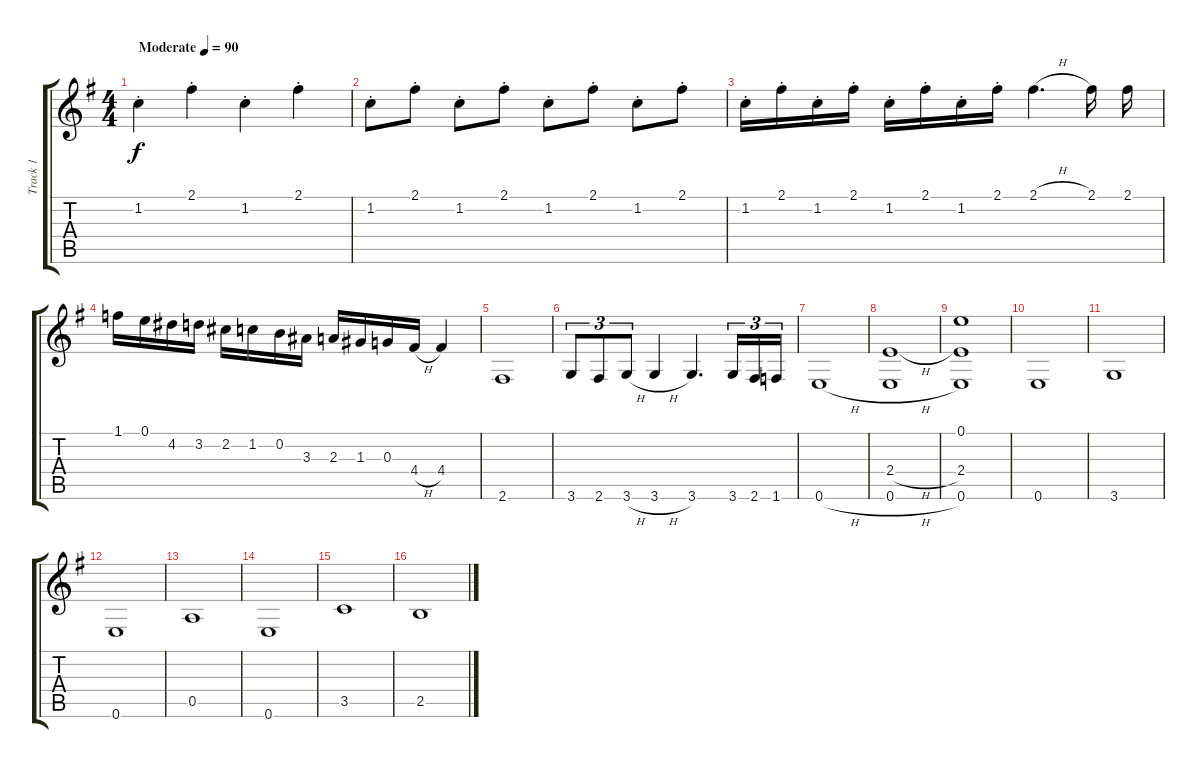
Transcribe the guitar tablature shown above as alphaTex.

\track ("Track 1" "Track 1") {instrument acousticguitarsteel}
\staff {score tabs}
\tuning (E4 B3 G3 D3 A2 E2) {hide}
\ts (4 4)
\tempo (90 "Moderate")
\clef g2
\ks g
1.2{st}.4{dy f instrument acousticguitarsteel} 2.1{st}.4 1.2{st}.4 2.1{st}.4 |
1.2{st}.8 2.1{st}.8 1.2{st}.8 2.1{st}.8 1.2{st}.8 2.1{st}.8 1.2{st}.8 2.1{st}.8 |
1.2{st}.16 2.1{st}.16 1.2{st}.16 2.1{st}.16 1.2{st}.16 2.1{st}.16 1.2{st}.16 2.1{st}.16 2.1{h}.4{d} 2.1.16{beam split} 2.1.16 |
1.1.16 0.1.16 4.2.16 3.2.16 2.2.16 1.2.16 0.2.16 3.3.16 2.3.16 1.3.16 0.3.16 4.4{h}.16 4.4.4 |
2.6.1 |
3.6.8{tu (3 2)} 2.6.8{tu (3 2)} 3.6{h}.8{tu (3 2)} 3.6{h}.4 3.6.4{d} 3.6.16{tu (3 2)} 2.6.16{tu (3 2)} 1.6.16{tu (3 2)} |
0.6{h}.1 |
(2.4{h} 0.6{h}).1 |
(0.1 2.4 0.6).1 |
0.6.1 |
3.6.1 |
0.6.1 |
0.5.1 |
0.6.1 |
3.5.1 |
2.5.1
